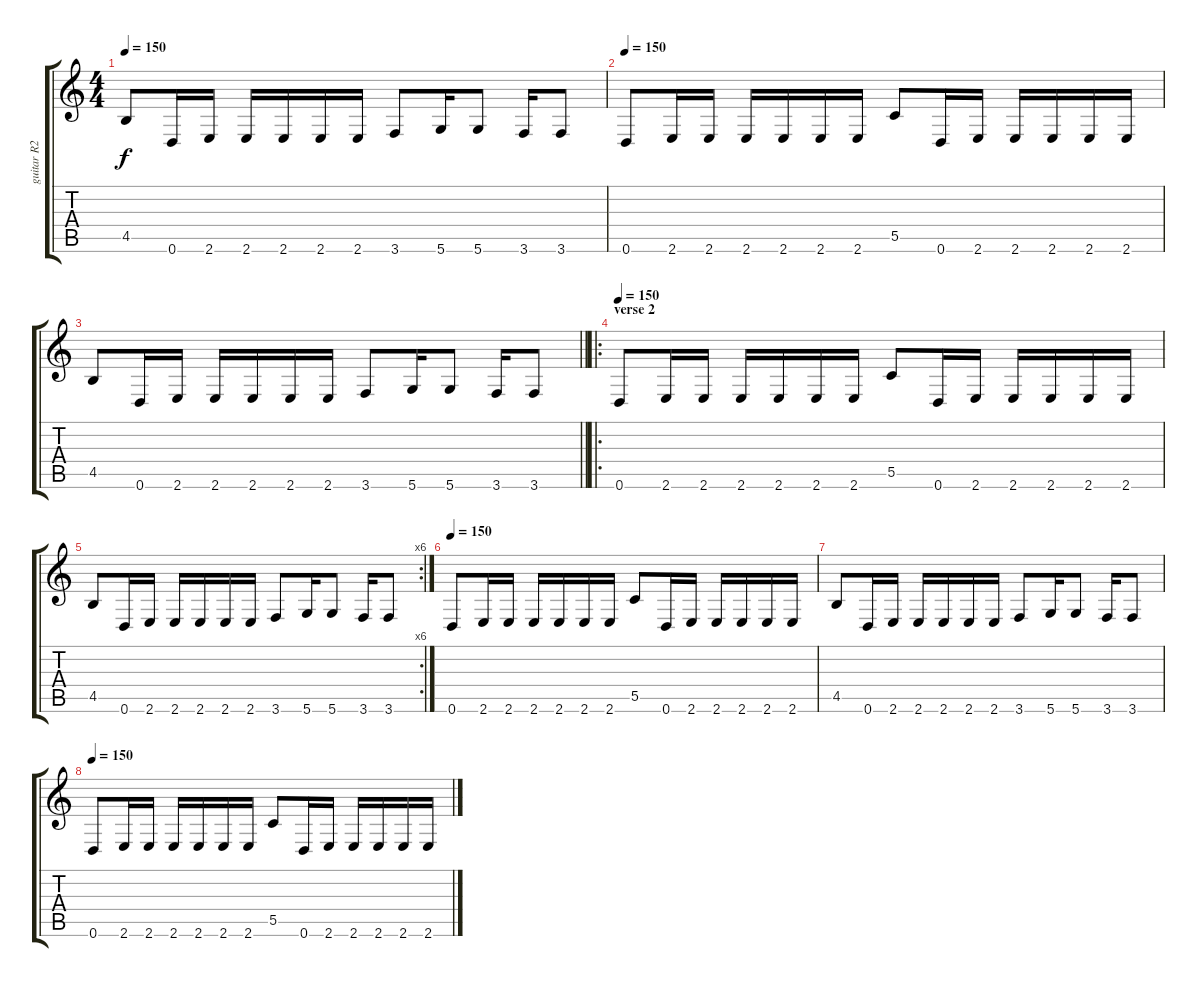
\track ("guitar R2" "guitar R2") {instrument distortionguitar}
\staff {score tabs}
\tuning (D4 A3 F3 C3 G2 D2) {hide}
\ts (4 4)
\tempo 150
\clef g2
\ks c
4.5.8{dy f} 0.6.16 2.6.16 2.6.16 2.6.16 2.6.16 2.6.16 3.6.8 5.6.16 5.6.8 3.6.16 3.6.8 |
\tempo 150
0.6.8 2.6.16 2.6.16 2.6.16 2.6.16 2.6.16 2.6.16 5.5.8 0.6.16 2.6.16 2.6.16 2.6.16 2.6.16 2.6.16 |
\barLineRight lightlight
4.5.8 0.6.16 2.6.16 2.6.16 2.6.16 2.6.16 2.6.16 3.6.8 5.6.16 5.6.8 3.6.16 3.6.8 |
\ro
\section ("" "verse 2")
\tempo 150
0.6.8 2.6.16 2.6.16 2.6.16 2.6.16 2.6.16 2.6.16 5.5.8 0.6.16 2.6.16 2.6.16 2.6.16 2.6.16 2.6.16 |
\rc 6
4.5.8 0.6.16 2.6.16 2.6.16 2.6.16 2.6.16 2.6.16 3.6.8 5.6.16 5.6.8 3.6.16 3.6.8 |
\tempo 150
0.6.8 2.6.16 2.6.16 2.6.16 2.6.16 2.6.16 2.6.16 5.5.8 0.6.16 2.6.16 2.6.16 2.6.16 2.6.16 2.6.16 |
4.5.8 0.6.16 2.6.16 2.6.16 2.6.16 2.6.16 2.6.16 3.6.8 5.6.16 5.6.8 3.6.16 3.6.8 |
\tempo 150
0.6.8 2.6.16 2.6.16 2.6.16 2.6.16 2.6.16 2.6.16 5.5.8 0.6.16 2.6.16 2.6.16 2.6.16 2.6.16 2.6.16
